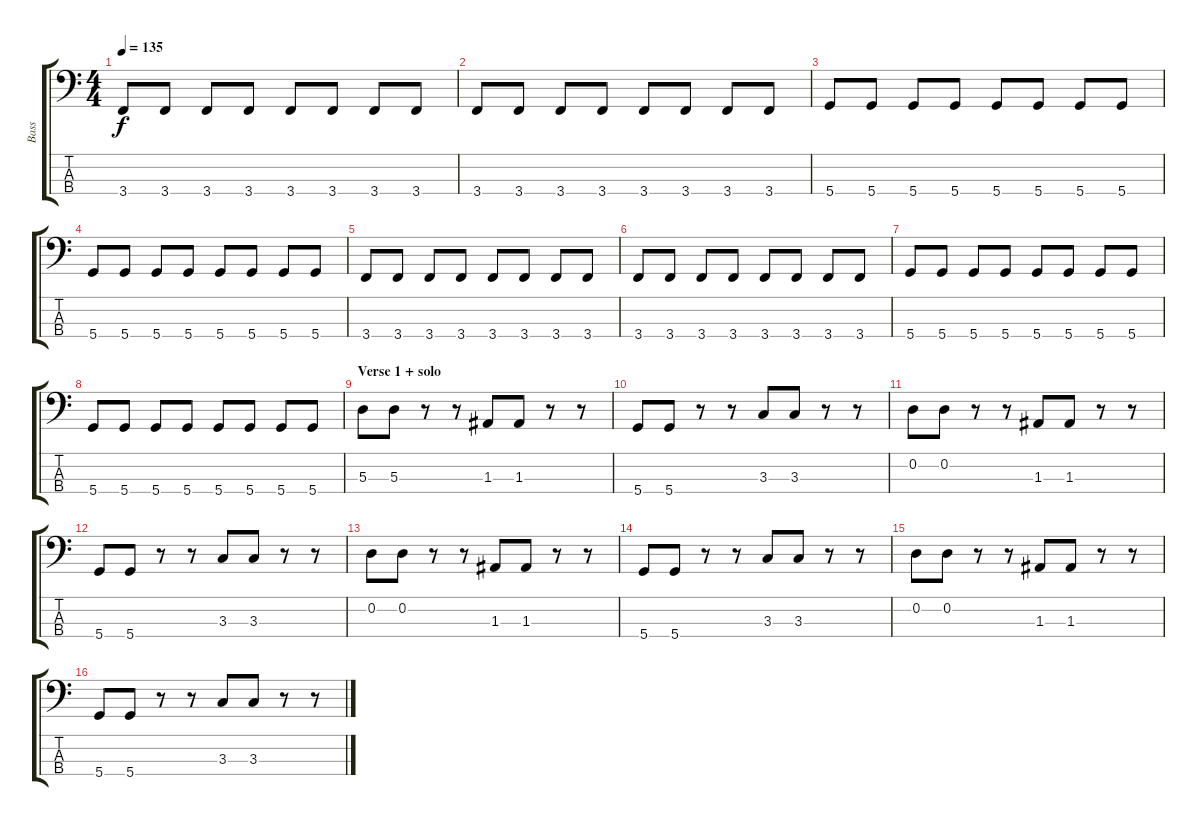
\track ("Bass" "Bass") {instrument electricbasspick}
\staff {score tabs}
\tuning (G2 D2 A1 D1) {hide}
\ts (4 4)
\tempo 135
\clef f4
\ks c
3.4.8{dy f} 3.4.8 3.4.8 3.4.8 3.4.8 3.4.8 3.4.8 3.4.8 |
3.4.8 3.4.8 3.4.8 3.4.8 3.4.8 3.4.8 3.4.8 3.4.8 |
5.4.8 5.4.8 5.4.8 5.4.8 5.4.8 5.4.8 5.4.8 5.4.8 |
5.4.8 5.4.8 5.4.8 5.4.8 5.4.8 5.4.8 5.4.8 5.4.8 |
3.4.8 3.4.8 3.4.8 3.4.8 3.4.8 3.4.8 3.4.8 3.4.8 |
3.4.8 3.4.8 3.4.8 3.4.8 3.4.8 3.4.8 3.4.8 3.4.8 |
5.4.8 5.4.8 5.4.8 5.4.8 5.4.8 5.4.8 5.4.8 5.4.8 |
5.4.8 5.4.8 5.4.8 5.4.8 5.4.8 5.4.8 5.4.8 5.4.8 |
\section ("" "Verse 1 + solo")
5.3.8 5.3.8 r.8 r.8 1.3.8 1.3.8 r.8 r.8 |
5.4.8 5.4.8 r.8 r.8 3.3.8 3.3.8 r.8 r.8 |
0.2.8 0.2.8 r.8 r.8 1.3.8 1.3.8 r.8 r.8 |
5.4.8 5.4.8 r.8 r.8 3.3.8 3.3.8 r.8 r.8 |
0.2.8 0.2.8 r.8 r.8 1.3.8 1.3.8 r.8 r.8 |
5.4.8 5.4.8 r.8 r.8 3.3.8 3.3.8 r.8 r.8 |
0.2.8 0.2.8 r.8 r.8 1.3.8 1.3.8 r.8 r.8 |
5.4.8 5.4.8 r.8 r.8 3.3.8 3.3.8 r.8 r.8
